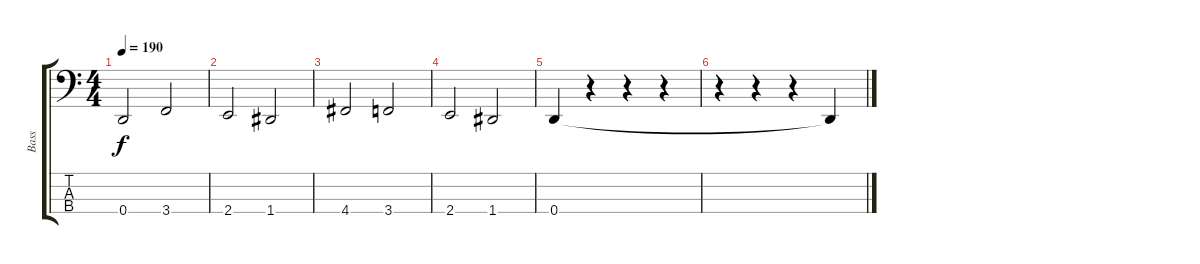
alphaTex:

\track ("Bass" "Bass") {instrument electricbassfinger}
\staff {score tabs}
\tuning (G2 D2 A1 D1) {hide}
\ts (4 4)
\tempo 190
\clef f4
\ks c
0.4.2{dy f instrument electricbassfinger} 3.4.2 |
2.4.2 1.4.2 |
4.4.2 3.4.2 |
2.4.2 1.4.2 |
0.4.4 r.4 r.4 r.4 |
r.4 r.4 r.4 0.4{t}.4
